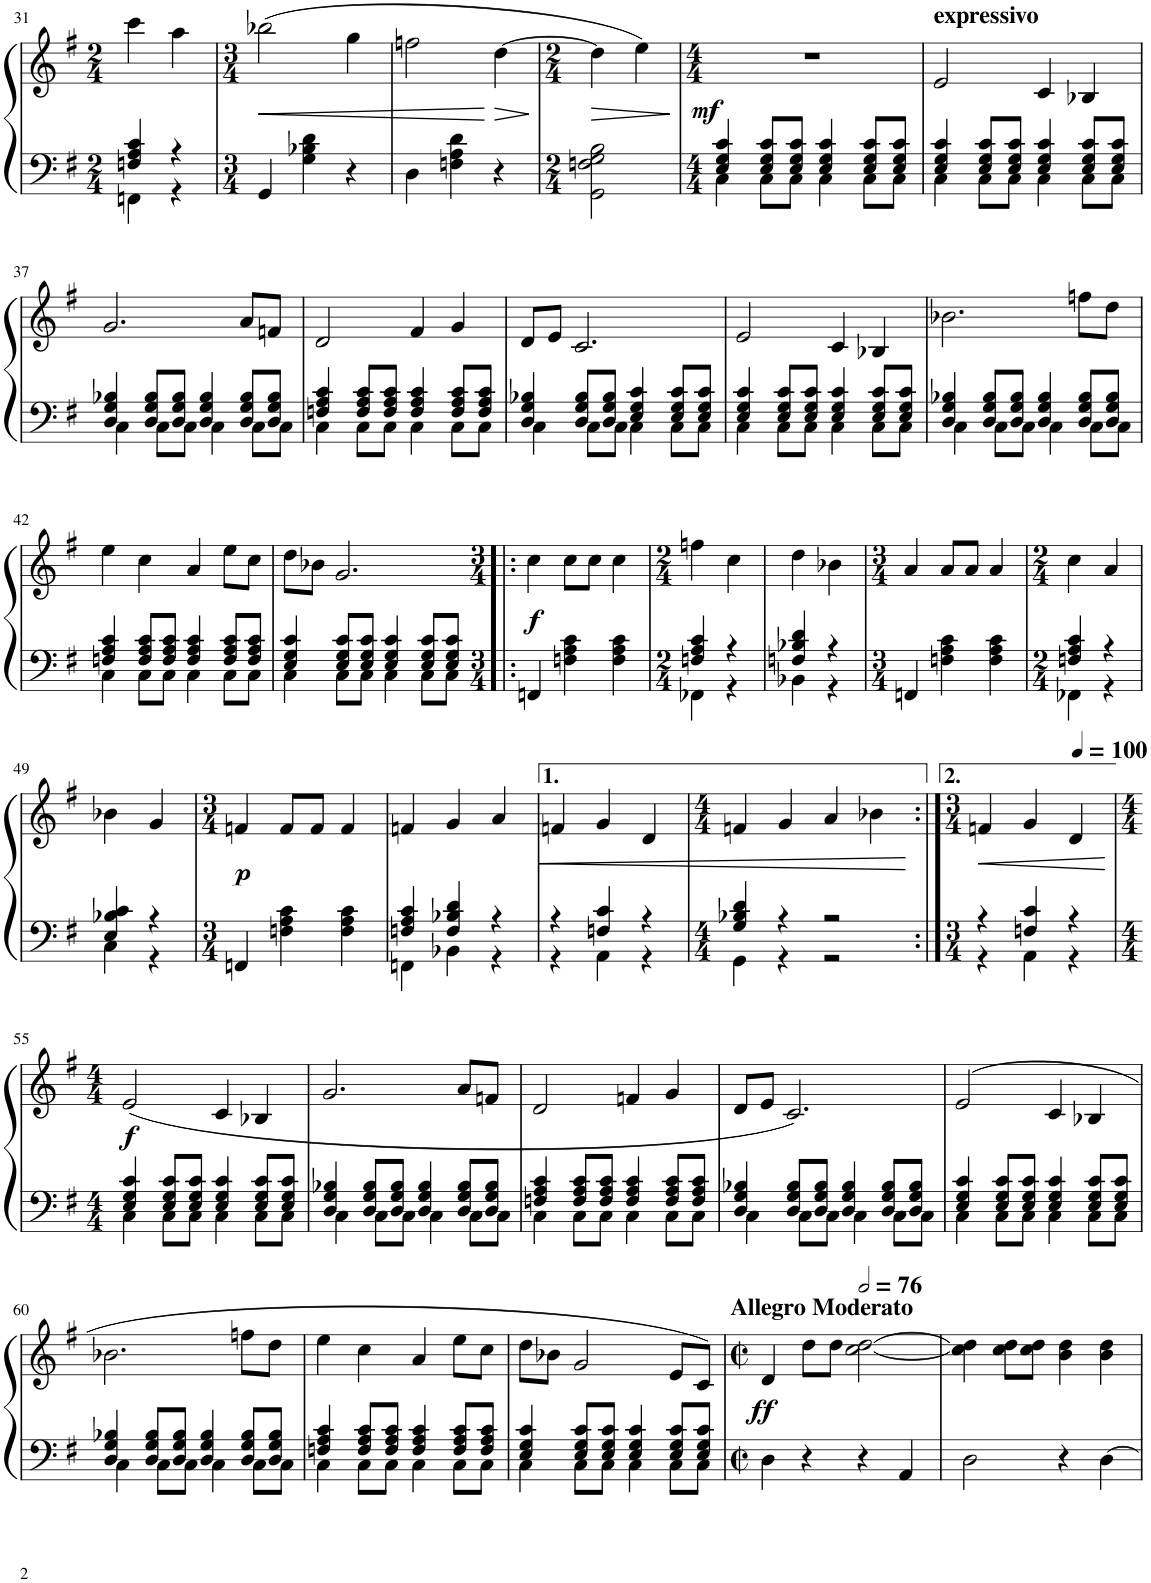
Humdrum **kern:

**kern	**kern	**dynam
*part1	*part1	*part1
*staff2	*staff1	*staff1/2
*I"Accordeon	*	*
*I'Acc.	*	*
!!LO:PB:g=z
*clefF4	*clefG2	*
*k[f#]	*k[f#]	*
*M2/4	*M2/4	*
=31	=31	=31
*^	*	*
4Fn/ 4A/ 4c/	4FFn\	4ccc\	.
4r	4r	4aa\	.
*v	*v	*	*
=32	=32	=32
*M3/4	*M3/4	*
*^	*	*
!	!	!	!LO:HP:b
*v	*v	*	*
4GG/	(2bb-X\	<
4G\ 4B-X\ 4d\	.	.
4r	4gg\	.
=33	=33	=33
4D\	2ffn\	.
4Fn\ 4A\ 4d\	.	.
!	!	!LO:HP:n=1:b
4r	[4dd\	[ >
.	.	]
=34	=34	=34
*M2/4	*M2/4	*
*^	*	*
!	!	!	!LO:HP:b
2GG\	2Fn\ 2G\ 2B\	4dd\]	>
.	.	4ee\)	.
*v	*v	*	*
.	.	]
=35	=35	=35
*M4/4	*M4/4	*
*^	*	*
!	!	!	!LO:DY:a=2
4E/ 4G/ 4c/	4C\	1r	mf
8E/ 8G/ 8c/L	8C\L	.	.
8E/ 8G/ 8c/J	8C\J	.	.
4E/ 4G/ 4c/	4C\	.	.
8E/ 8G/ 8c/L	8C\L	.	.
8E/ 8G/ 8c/J	8C\J	.	.
=36	=36	=36	=36
!	!	!LO:TX:a:B:t=expressivo	!
4E/ 4G/ 4c/	4C\	2e/	.
8E/ 8G/ 8c/L	8C\L	.	.
8E/ 8G/ 8c/J	8C\J	.	.
4E/ 4G/ 4c/	4C\	4c/	.
8E/ 8G/ 8c/L	8C\L	4B-X/	.
8E/ 8G/ 8c/J	8C\J	.	.
!!LO:LB:g=z
=37	=37	=37	=37
4D/ 4G/ 4B-X/	4C\	2.g/	.
8D/ 8G/ 8B-/L	8C\L	.	.
8D/ 8G/ 8B-/J	8C\J	.	.
4D/ 4G/ 4B-/	4C\	.	.
8D/ 8G/ 8B-/L	8C\L	8a/L	.
8D/ 8G/ 8B-/J	8C\J	8fn/J	.
=38	=38	=38	=38
4Fn/ 4A/ 4c/	4C\	2d/	.
8F/ 8A/ 8c/L	8C\L	.	.
8F/ 8A/ 8c/J	8C\J	.	.
4F/ 4A/ 4c/	4C\	4f#/	.
8F/ 8A/ 8c/L	8C\L	4g/	.
8F/ 8A/ 8c/J	8C\J	.	.
=39	=39	=39	=39
4D/ 4G/ 4B-X/	4C\	8d/L	.
.	.	8e/J	.
8D/ 8G/ 8B-/L	8C\L	2.c/	.
8D/ 8G/ 8B-/J	8C\J	.	.
4E/ 4G/ 4c/	4C\	.	.
8E/ 8G/ 8c/L	8C\L	.	.
8E/ 8G/ 8c/J	8C\J	.	.
=40	=40	=40	=40
4E/ 4G/ 4c/	4C\	2e/	.
8E/ 8G/ 8c/L	8C\L	.	.
8E/ 8G/ 8c/J	8C\J	.	.
4E/ 4G/ 4c/	4C\	4c/	.
8E/ 8G/ 8c/L	8C\L	4B-X/	.
8E/ 8G/ 8c/J	8C\J	.	.
=41	=41	=41	=41
4D/ 4G/ 4B-X/	4C\	2.b-X\	.
8D/ 8G/ 8B-/L	8C\L	.	.
8D/ 8G/ 8B-/J	8C\J	.	.
4D/ 4G/ 4B-/	4C\	.	.
8D/ 8G/ 8B-/L	8C\L	8ffn\L	.
8D/ 8G/ 8B-/J	8C\J	8dd\J	.
!!LO:LB:g=z
=42	=42	=42	=42
4Fn/ 4A/ 4c/	4C\	4ee\	.
8F/ 8A/ 8c/L	8C\L	4cc\	.
8F/ 8A/ 8c/J	8C\J	.	.
4F/ 4A/ 4c/	4C\	4a/	.
8F/ 8A/ 8c/L	8C\L	8ee\L	.
8F/ 8A/ 8c/J	8C\J	8cc\J	.
=43	=43	=43	=43
4E/ 4G/ 4c/	4C\	8dd\L	.
.	.	8b-X\J	.
8E/ 8G/ 8c/L	8C\L	2.g/	.
8E/ 8G/ 8c/J	8C\J	.	.
4E/ 4G/ 4c/	4C\	.	.
8E/ 8G/ 8c/L	8C\L	.	.
8E/ 8G/ 8c/J	8C\J	.	.
*v	*v	*	*
=44!|:	=44!|:	=44!|:
*M3/4	*M3/4	*
*^	*	*
!	!	!	!LO:DY:b
*v	*v	*	*
4FFn/	4cc\	f
4Fn\ 4A\ 4c\	8cc\L	.
.	8cc\J	.
4F\ 4A\ 4c\	4cc\	.
=45	=45	=45
*M2/4	*M2/4	*
*^	*	*
4Fn/ 4A/ 4c/	4FF-X\	4ffn\	.
4r	4r	4cc\	.
=46	=46	=46	=46
4Fn/ 4B-X/ 4d/	4BB-X\	4dd\	.
4r	4r	4b-X\	.
*v	*v	*	*
=47	=47	=47
*M3/4	*M3/4	*
4FFn/	4a/	.
4Fn\ 4A\ 4c\	8a/L	.
.	8a/J	.
4F\ 4A\ 4c\	4a/	.
=48	=48	=48
*M2/4	*M2/4	*
*^	*	*
4Fn/ 4A/ 4c/	4FF-X\	4cc\	.
4r	4r	4a/	.
!!LO:LB:g=z
=49	=49	=49	=49
4E/ 4B-X/ 4c/	4C\	4b-X\	.
4r	4r	4g/	.
*v	*v	*	*
=50	=50	=50
*M3/4	*M3/4	*
*^	*	*
!	!	!	!LO:DY:b
*v	*v	*	*
4FFn/	4fn/	p
4Fn\ 4A\ 4c\	8f/L	.
.	8f/J	.
4F\ 4A\ 4c\	4f/	.
=51	=51	=51
*^	*	*
4Fn/ 4A/ 4c/	4FFn\	4fn/	.
4F/ 4B-X/ 4d/	4BB-X\	4g/	.
4r	4r	4a/	.
=52	=52	=52	=52
!	!	!	!LO:HP:b
4r	4r	4fn/	<
4Fn/ 4c/	4AA\	4g/	.
4r	4r	4d/	.
=53	=53	=53	=53
*M4/4	*	*M4/4	*
4G/ 4B-X/ 4d/	4GG\	4fn/	.
4r	4r	4g/	.
2r	2r	4a/	.
.	.	4b-X\	.
*v	*v	*	*
.	.	[
=54:|!	=54:|!	=54:|!
*M3/4	*M3/4	*
*	*MM100	*
*^	*	*
!	!	!	!LO:HP:b
4r	4r	4fn/	<
4Fn/ 4c/	4AA\	4g/	.
4r	4r	4d/	.
*v	*v	*	*
.	.	[
!!LO:LB:g=z
=55	=55	=55
*M4/4	*M4/4	*
*^	*	*
!	!	!	!LO:DY:b
4E/ 4G/ 4c/	4C\	(2e/	f
8E/ 8G/ 8c/L	8C\L	.	.
8E/ 8G/ 8c/J	8C\J	.	.
4E/ 4G/ 4c/	4C\	4c/	.
8E/ 8G/ 8c/L	8C\L	4B-X/	.
8E/ 8G/ 8c/J	8C\J	.	.
=56	=56	=56	=56
4D/ 4G/ 4B-X/	4C\	2.g/	.
8D/ 8G/ 8B-/L	8C\L	.	.
8D/ 8G/ 8B-/J	8C\J	.	.
4D/ 4G/ 4B-/	4C\	.	.
8D/ 8G/ 8B-/L	8C\L	8a/L	.
8D/ 8G/ 8B-/J	8C\J	8fn/J	.
=57	=57	=57	=57
4Fn/ 4A/ 4c/	4C\	2d/	.
8F/ 8A/ 8c/L	8C\L	.	.
8F/ 8A/ 8c/J	8C\J	.	.
4F/ 4A/ 4c/	4C\	4fn/	.
8F/ 8A/ 8c/L	8C\L	4g/	.
8F/ 8A/ 8c/J	8C\J	.	.
=58	=58	=58	=58
4D/ 4G/ 4B-X/	4C\	8d/L	.
.	.	8e/J	.
8D/ 8G/ 8B-/L	8C\L	2.c/)	.
8D/ 8G/ 8B-/J	8C\J	.	.
4D/ 4G/ 4B-/	4C\	.	.
8D/ 8G/ 8B-/L	8C\L	.	.
8D/ 8G/ 8B-/J	8C\J	.	.
=59	=59	=59	=59
4E/ 4G/ 4c/	4C\	(2e/	.
8E/ 8G/ 8c/L	8C\L	.	.
8E/ 8G/ 8c/J	8C\J	.	.
4E/ 4G/ 4c/	4C\	4c/	.
8E/ 8G/ 8c/L	8C\L	4B-X/	.
8E/ 8G/ 8c/J	8C\J	.	.
!!LO:LB:g=z
=60	=60	=60	=60
4D/ 4G/ 4B-X/	4C\	2.b-X\	.
8D/ 8G/ 8B-/L	8C\L	.	.
8D/ 8G/ 8B-/J	8C\J	.	.
4D/ 4G/ 4B-/	4C\	.	.
8D/ 8G/ 8B-/L	8C\L	8ffn\L	.
8D/ 8G/ 8B-/J	8C\J	8dd\J	.
=61	=61	=61	=61
4Fn/ 4A/ 4c/	4C\	4ee\	.
8F/ 8A/ 8c/L	8C\L	4cc\	.
8F/ 8A/ 8c/J	8C\J	.	.
4F/ 4A/ 4c/	4C\	4a/	.
8F/ 8A/ 8c/L	8C\L	8ee\L	.
8F/ 8A/ 8c/J	8C\J	8cc\J	.
=62	=62	=62	=62
4E/ 4G/ 4c/	4C\	8dd\L	.
.	.	8b-X\J	.
8E/ 8G/ 8c/L	8C\L	2g/	.
8E/ 8G/ 8c/J	8C\J	.	.
4E/ 4G/ 4c/	4C\	.	.
8E/ 8G/ 8c/L	8C\L	8e/L	.
8E/ 8G/ 8c/J	8C\J	8c/J)	.
*v	*v	*	*
=63	=63	=63
*M2/2	*M2/2	*
*met(c|)	*met(c|)	*
*^	*	*
!	!	!LO:TX:a:B:t=Allegro Moderato	!
!	!	!	!LO:DY:b
*v	*v	*	*
4D\	4d/	ff
4r	8dd\L	.
.	8dd\J	.
*	*MM152	*
4r	[2cc\ [2dd\	.
4AA/	.	.
=64	=64	=64
2D\	4cc\] 4dd\]	.
.	8cc\ 8dd\L	.
.	8cc\ 8dd\J	.
4r	4b\ 4dd\	.
[4D\	4b\ 4dd\	.
=	=	=
*-	*-	*-
